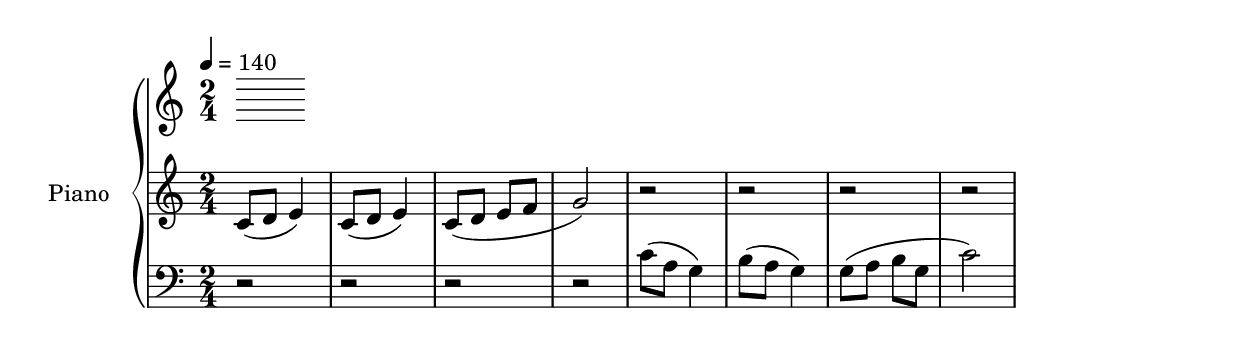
\version "2.18.2"


upper = \relative c' {
  \clef treble
  \key c \major
  \time 2/4

  c8( d e4) | c8( d e4) | c8( d e f | g2)
  r | r | r | r
}

lower = \relative c' {
  \clef bass
  \key c \major
  \time 2/4

  r | r | r | r
   c8(a g4)| b8(a g4)| g8( a b g | c2) 
}

\score {
  \new PianoStaff <<
    \set PianoStaff.instrumentName = #"Piano  "
    \tempo 4 = 140
    %\repeat volta 2 {
      \new Staff = "upper" \upper
      \new Staff = "lower" \lower
    %}
  >>
  \layout { }
  \midi { }
}
